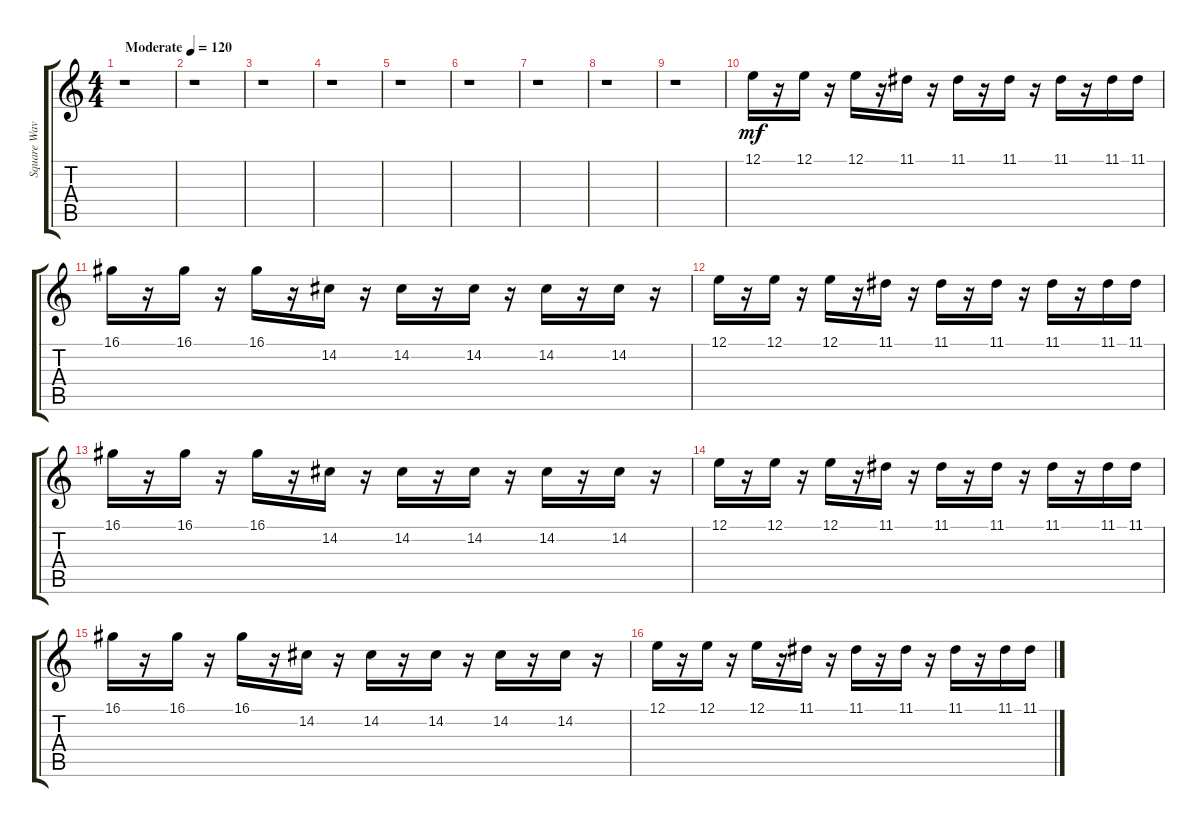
\track ("Square Wav" "Square Wav") {instrument lead1square}
\staff {score tabs}
\tuning (E4 B3 G3 D3 A2 E2) {hide}
\ts (4 4)
\tempo (120 "Moderate")
\clef g2
\ks c
r.1{dy mf instrument lead1square} |
r.1 |
r.1 |
r.1 |
r.1 |
r.1 |
r.1 |
r.1 |
r.1 |
12.1.16 r.16 12.1.16 r.16 12.1.16 r.16 11.1.16 r.16 11.1.16 r.16 11.1.16 r.16 11.1.16 r.16 11.1.16 11.1.16 |
16.1.16 r.16 16.1.16 r.16 16.1.16 r.16 14.2.16 r.16 14.2.16 r.16 14.2.16 r.16 14.2.16 r.16 14.2.16 r.16 |
12.1.16 r.16 12.1.16 r.16 12.1.16 r.16 11.1.16 r.16 11.1.16 r.16 11.1.16 r.16 11.1.16 r.16 11.1.16 11.1.16 |
16.1.16 r.16 16.1.16 r.16 16.1.16 r.16 14.2.16 r.16 14.2.16 r.16 14.2.16 r.16 14.2.16 r.16 14.2.16 r.16 |
12.1.16 r.16 12.1.16 r.16 12.1.16 r.16 11.1.16 r.16 11.1.16 r.16 11.1.16 r.16 11.1.16 r.16 11.1.16 11.1.16 |
16.1.16 r.16 16.1.16 r.16 16.1.16 r.16 14.2.16 r.16 14.2.16 r.16 14.2.16 r.16 14.2.16 r.16 14.2.16 r.16 |
12.1.16 r.16 12.1.16 r.16 12.1.16 r.16 11.1.16 r.16 11.1.16 r.16 11.1.16 r.16 11.1.16 r.16 11.1.16 11.1.16
